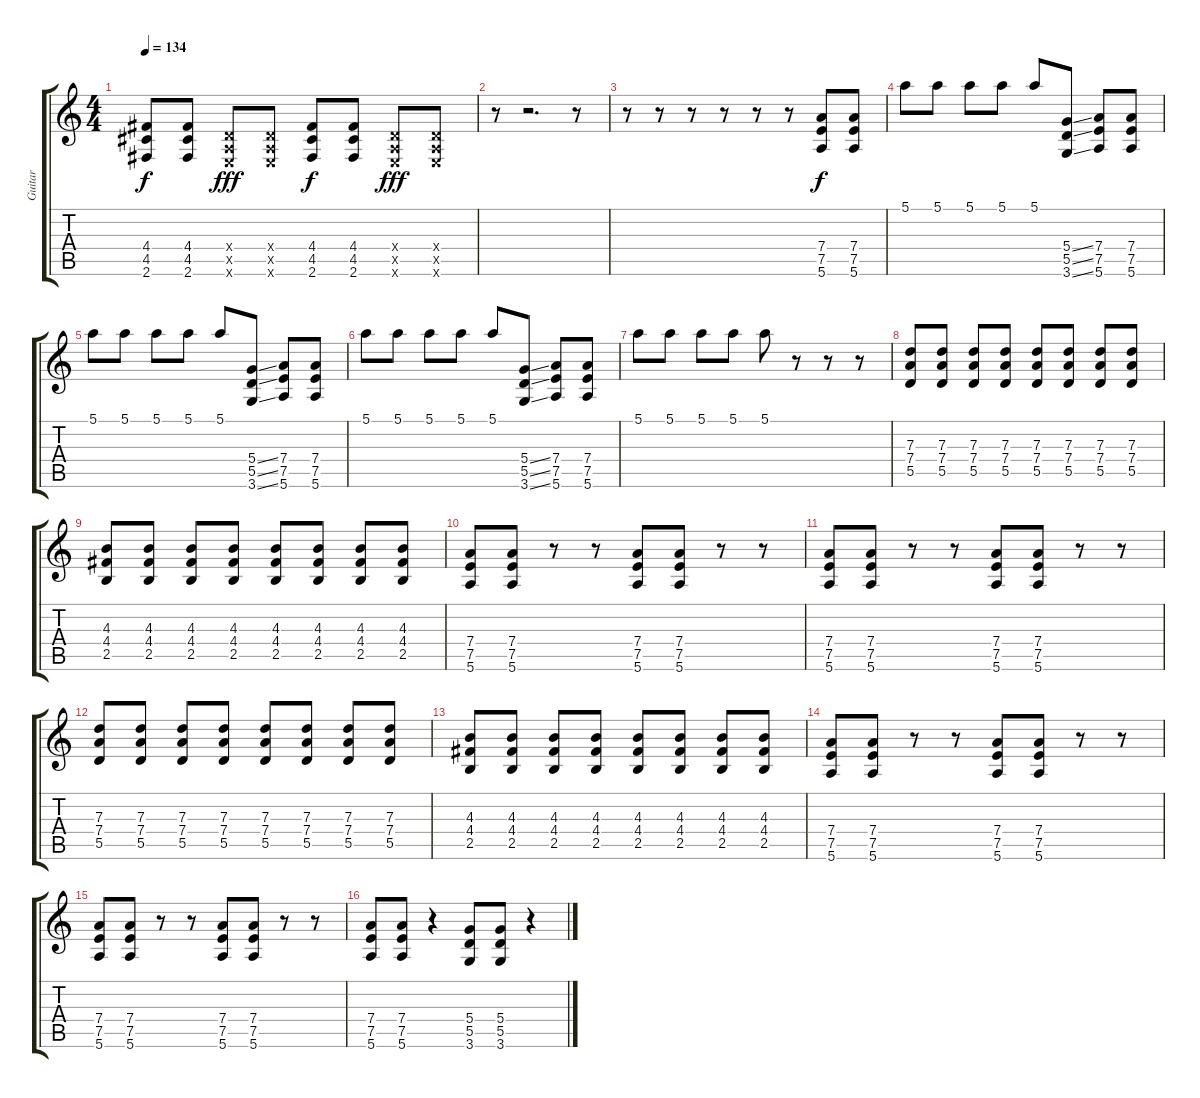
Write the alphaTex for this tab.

\track ("Guitar" "Guitar") {instrument distortionguitar}
\staff {score tabs}
\tuning (E4 B3 G3 D3 A2 E2) {hide}
\ts (4 4)
\tempo 134
\clef g2
\ks c
(4.4 4.5 2.6).8{dy f} (4.4 4.5 2.6).8 (0.4{x} 0.5{x} 0.6{x}).8{dy fff} (0.4{x} 0.5{x} 0.6{x}).8 (4.4 4.5 2.6).8{dy f} (4.4 4.5 2.6).8 (0.4{x} 0.5{x} 0.6{x}).8{dy fff} (0.4{x} 0.5{x} 0.6{x}).8 |
r.8 r.2{d} r.8 |
r.8 r.8 r.8 r.8 r.8 r.8 (7.4 7.5 5.6).8{dy f} (7.4 7.5 5.6).8 |
5.1.8 5.1.8 5.1.8 5.1.8 5.1.8 (5.4{ss} 5.5{ss} 3.6{ss}).8 (7.4 7.5 5.6).8 (7.4 7.5 5.6).8 |
5.1.8 5.1.8 5.1.8 5.1.8 5.1.8 (5.4{ss} 5.5{ss} 3.6{ss}).8 (7.4 7.5 5.6).8 (7.4 7.5 5.6).8 |
5.1.8 5.1.8 5.1.8 5.1.8 5.1.8 (5.4{ss} 5.5{ss} 3.6{ss}).8 (7.4 7.5 5.6).8 (7.4 7.5 5.6).8 |
5.1.8 5.1.8 5.1.8 5.1.8 5.1.8 r.8 r.8 r.8 |
(7.3 7.4 5.5).8 (7.3 7.4 5.5).8 (7.3 7.4 5.5).8 (7.3 7.4 5.5).8 (7.3 7.4 5.5).8 (7.3 7.4 5.5).8 (7.3 7.4 5.5).8 (7.3 7.4 5.5).8 |
(4.3 4.4 2.5).8 (4.3 4.4 2.5).8 (4.3 4.4 2.5).8 (4.3 4.4 2.5).8 (4.3 4.4 2.5).8 (4.3 4.4 2.5).8 (4.3 4.4 2.5).8 (4.3 4.4 2.5).8 |
(7.4 7.5 5.6).8 (7.4 7.5 5.6).8 r.8 r.8 (7.4 7.5 5.6).8 (7.4 7.5 5.6).8 r.8 r.8 |
(7.4 7.5 5.6).8 (7.4 7.5 5.6).8 r.8 r.8 (7.4 7.5 5.6).8 (7.4 7.5 5.6).8 r.8 r.8 |
(7.3 7.4 5.5).8 (7.3 7.4 5.5).8 (7.3 7.4 5.5).8 (7.3 7.4 5.5).8 (7.3 7.4 5.5).8 (7.3 7.4 5.5).8 (7.3 7.4 5.5).8 (7.3 7.4 5.5).8 |
(4.3 4.4 2.5).8 (4.3 4.4 2.5).8 (4.3 4.4 2.5).8 (4.3 4.4 2.5).8 (4.3 4.4 2.5).8 (4.3 4.4 2.5).8 (4.3 4.4 2.5).8 (4.3 4.4 2.5).8 |
(7.4 7.5 5.6).8 (7.4 7.5 5.6).8 r.8 r.8 (7.4 7.5 5.6).8 (7.4 7.5 5.6).8 r.8 r.8 |
(7.4 7.5 5.6).8 (7.4 7.5 5.6).8 r.8 r.8 (7.4 7.5 5.6).8 (7.4 7.5 5.6).8 r.8 r.8 |
(7.4 7.5 5.6).8 (7.4 7.5 5.6).8 r.4 (5.4 5.5 3.6).8 (5.4 5.5 3.6).8 r.4
